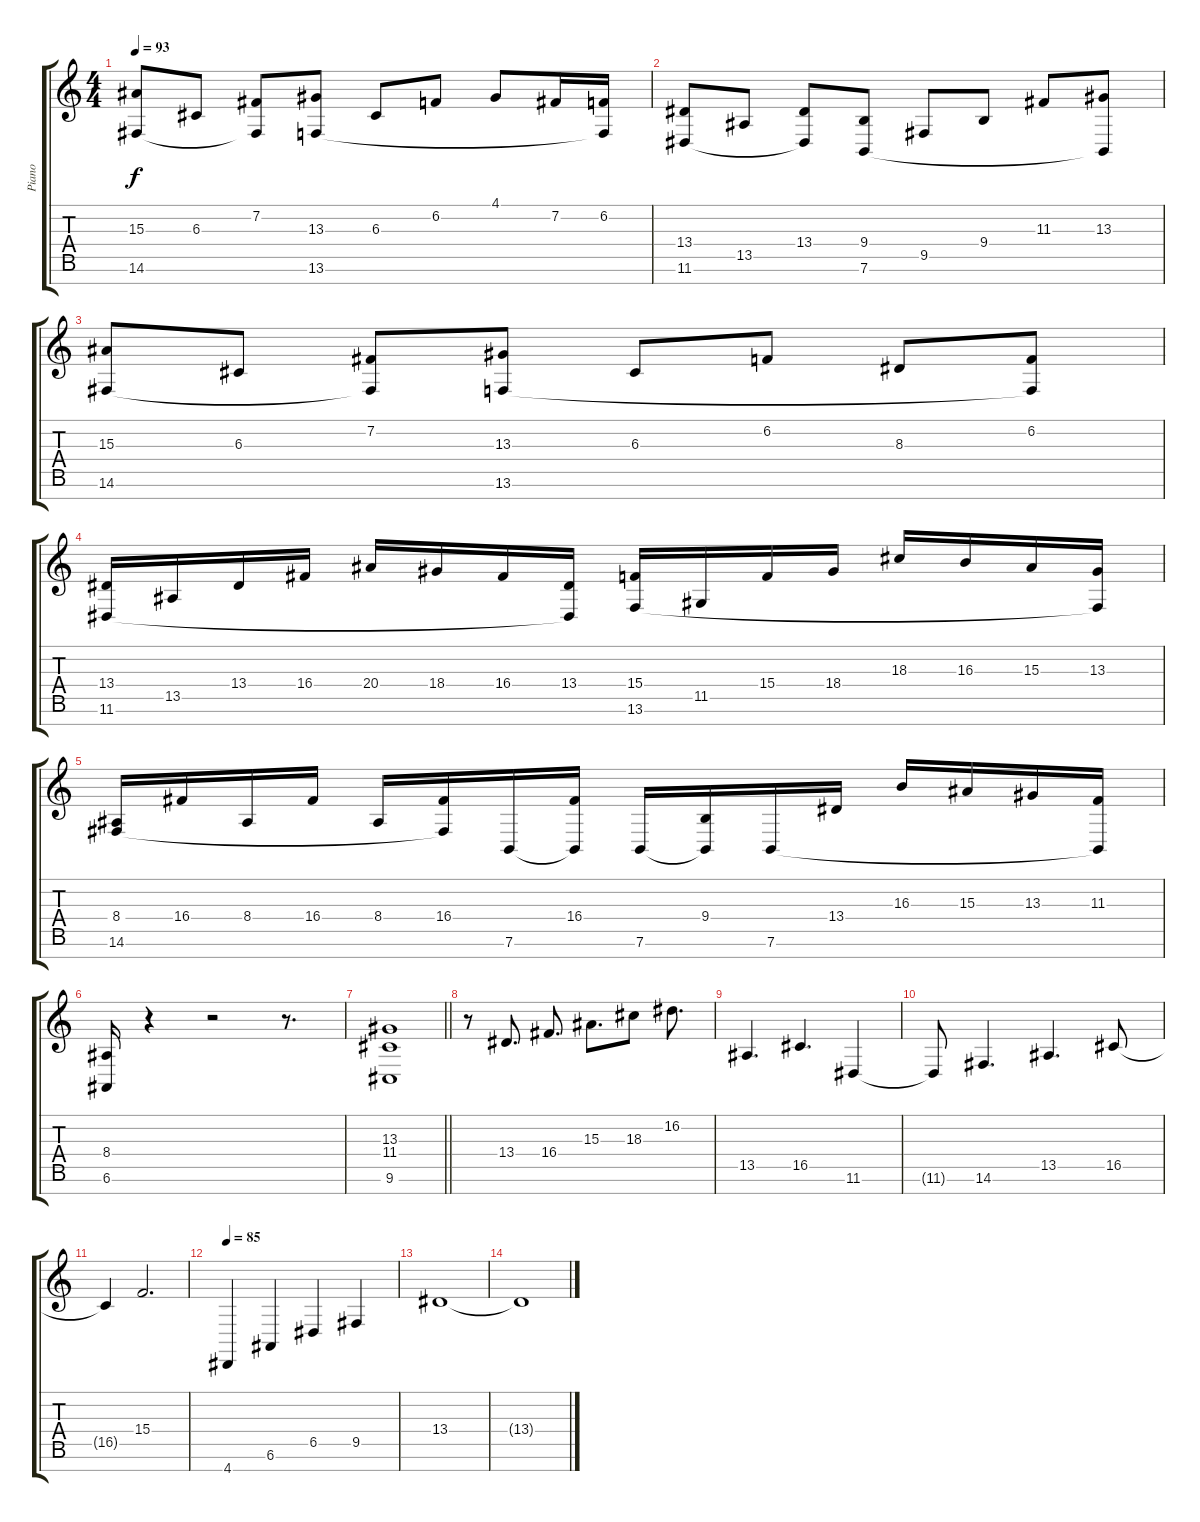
\track ("Piano" "Piano") {instrument acousticgrandpiano}
\staff {score tabs}
\tuning (E4 B3 G3 D3 A2 E2 B1) {hide}
\ts (4 4)
\tempo 93
\clef g2
\ks c
(15.3 14.6).8{dy f} 6.3.8 (7.2 14.6{t}).8 (13.3 13.6).8 6.3.8 6.2.8 4.1.8 7.2.16 (6.2 13.6{t}).16 |
(13.4 11.6).8 13.5.8 (13.4 11.6{t}).8 (9.4 7.6).8 9.5.8 9.4.8 11.3.8 (13.3 7.6{t}).8 |
(15.3 14.6).8 6.3.8 (7.2 14.6{t}).8 (13.3 13.6).8 6.3.8 6.2.8 8.3.8 (6.2 13.6{t}).8 |
(13.4 11.6).16 13.5.16 13.4.16 16.4.16 20.4.16 18.4.16 16.4.16 (13.4 11.6{t}).16 (15.4 13.6).16 11.5.16 15.4.16 18.4.16 18.3.16 16.3.16 15.3.16 (13.3 13.6{t}).16 |
(8.4 14.6).16 16.4.16 8.4.16 16.4.16 8.4.16 (16.4 14.6{t}).16 7.6.16 (16.4 7.6{t}).16 7.6.16 (9.4 7.6{t}).16 7.6.16 13.4.16 16.3.16 15.3.16 13.3.16 (11.3 7.6{t}).16 |
(8.4 6.6).16 r.4 r.2 r.8{d} |
\barLineRight lightlight
(13.3 11.4 9.6).1 |
r.8 13.4.8{d} 16.4.8{d} 15.3.8{d} 18.3.8 16.2.8{d} |
13.5.4{d} 16.5.4{d} 11.6.4 |
11.6{t}.8 14.6.4{d} 13.5.4{d} 16.5.8 |
16.5{t}.4 15.4.2{d} |
\tempo 85
4.7.4{volume 0} 6.6.4 6.5.4 9.5.4 |
13.4.1 |
13.4{t}.1
